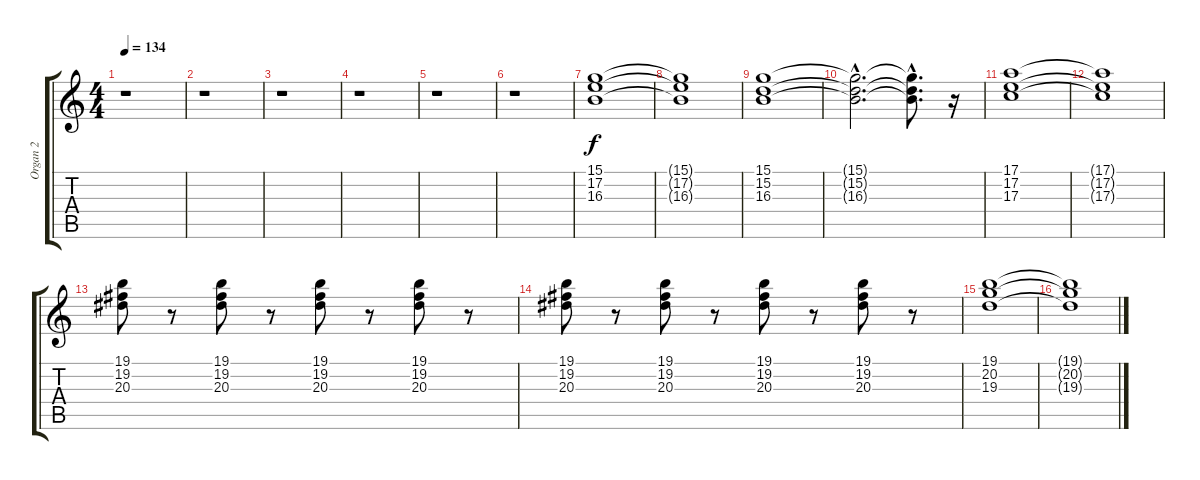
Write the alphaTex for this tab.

\track ("Organ 2" "Organ 2") {instrument percussiveorgan}
\staff {score tabs}
\tuning (E4 B3 G3 D3 A2 E2) {hide}
\ts (4 4)
\tempo 134
\clef g2
\ks c
r.1{dy f} |
r.1 |
r.1 |
r.1 |
r.1 |
r.1 |
(15.1 17.2 16.3).1 |
(15.1{t} 17.2{t} 16.3{t}).1 |
(15.1 15.2 16.3).1 |
(15.1{hac t} 15.2{hac t} 16.3{hac t}).2{d} (15.1{hac t} 15.2{hac t} 16.3{hac t}).8{d} r.16 |
(17.1 17.2 17.3).1 |
(17.1{t} 17.2{t} 17.3{t}).1 |
(19.1 19.2 20.3).8 r.8 (19.1 19.2 20.3).8 r.8 (19.1 19.2 20.3).8 r.8 (19.1 19.2 20.3).8 r.8 |
(19.1 19.2 20.3).8 r.8 (19.1 19.2 20.3).8 r.8 (19.1 19.2 20.3).8 r.8 (19.1 19.2 20.3).8 r.8 |
(19.1 20.2 19.3).1 |
(19.1{t} 20.2{t} 19.3{t}).1
